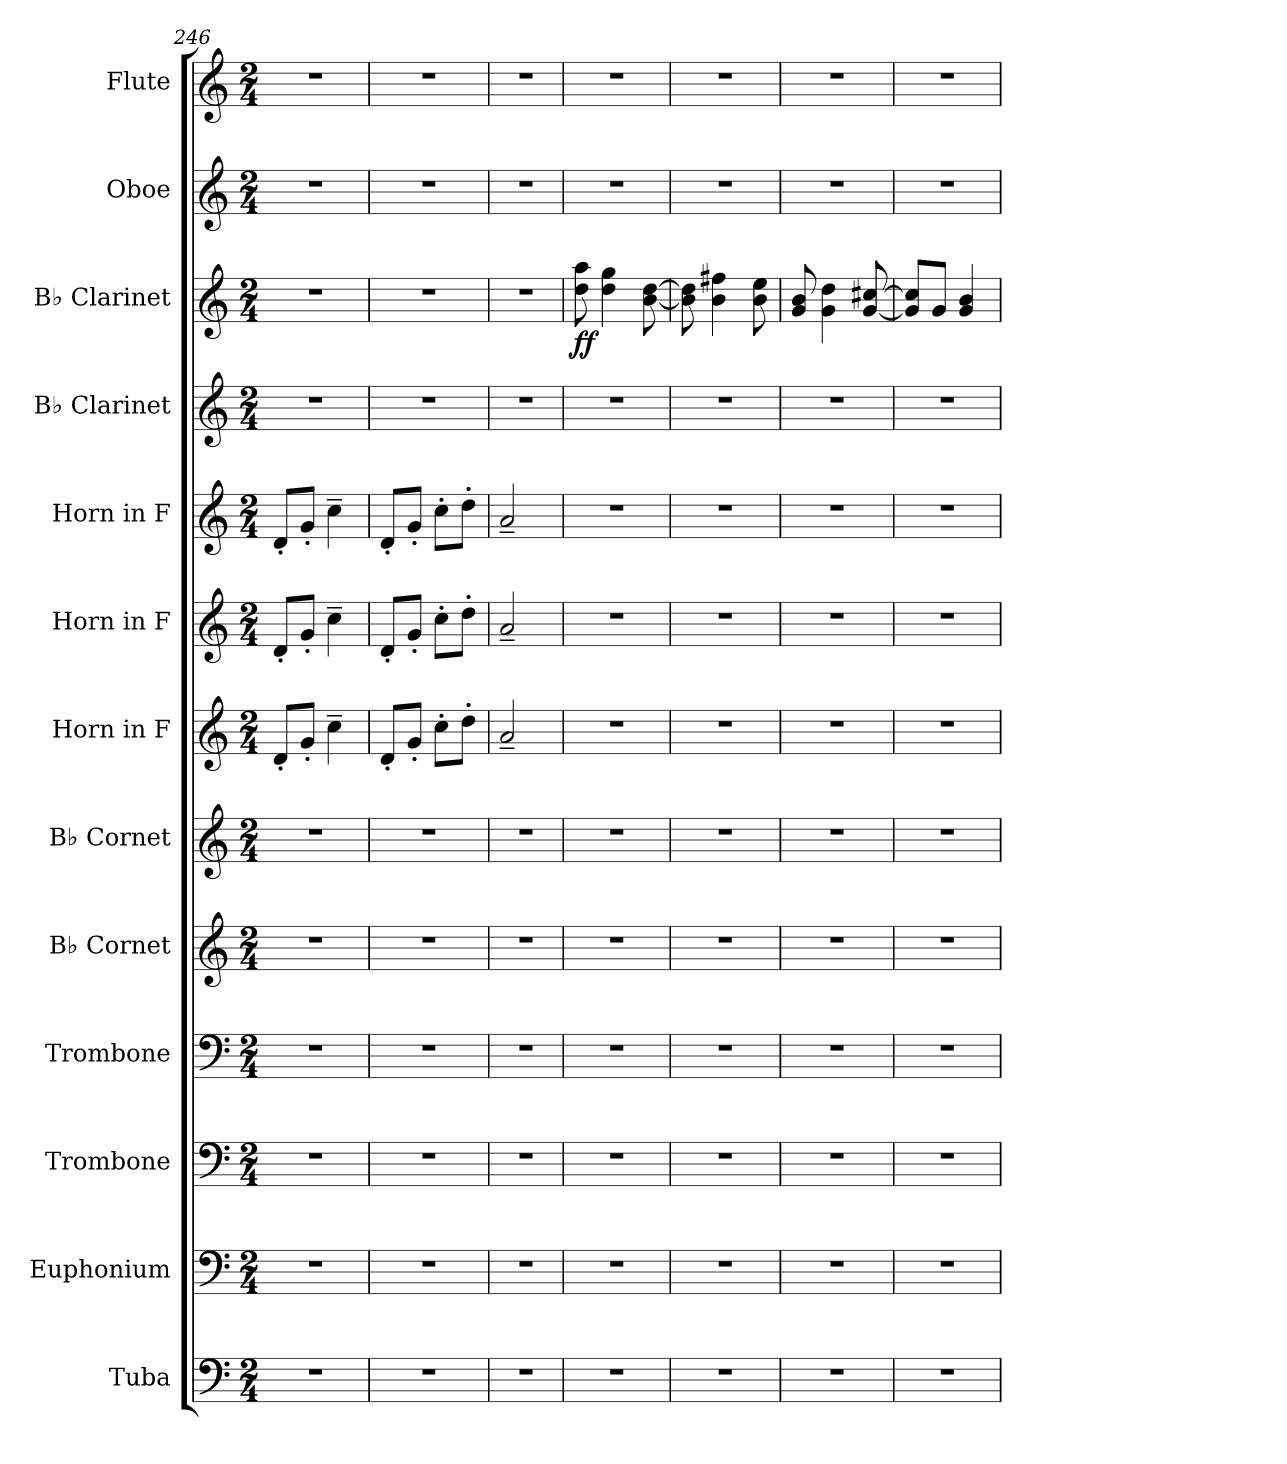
**kern	**kern	**kern	**kern	**kern	**kern	**kern	**kern	**kern	**kern	**kern	**dynam	**kern	**kern
*part13	*part12	*part11	*part10	*part9	*part8	*part7	*part6	*part5	*part4	*part3	*part3	*part2	*part1
*staff13	*staff12	*staff11	*staff10	*staff9	*staff8	*staff7	*staff6	*staff5	*staff4	*staff3	*staff3	*staff2	*staff1
*I"Tuba	*I"Euphonium	*I"Trombone	*I"Trombone	*I"B♭ Cornet	*I"B♭ Cornet	*I"Horn in F	*I"Horn in F	*I"Horn in F	*I"B♭ Clarinet	*I"B♭ Clarinet	*	*I"Oboe	*I"Flute
*I'Tba.	*I'Euph.	*I'Tbn.	*I'Tbn.	*I'B♭ Cnt.	*I'B♭ Cnt.	*	*	*	*I'B♭ Cl.	*I'B♭ Cl.	*	*I'Ob.	*I'Fl.
*clefF4	*clefF4	*clefF4	*clefF4	*clefG2	*clefG2	*clefG2	*clefG2	*clefG2	*clefG2	*clefG2	*	*clefG2	*clefG2
*	*	*	*	*ITrd1c2	*ITrd1c2	*ITrd4c7	*ITrd4c7	*ITrd4c7	*ITrd1c2	*ITrd1c2	*	*	*
*k[]	*k[]	*k[]	*k[]	*k[b-e-]	*k[b-e-]	*k[b-]	*k[b-]	*k[b-]	*k[b-e-]	*k[b-e-]	*	*k[]	*k[]
*M2/4	*M2/4	*M2/4	*M2/4	*M2/4	*M2/4	*M2/4	*M2/4	*M2/4	*M2/4	*M2/4	*	*M2/4	*M2/4
=246	=246	=246	=246	=246	=246	=246	=246	=246	=246	=246	=246	=246	=246
2r	2r	2r	2r	2r	2r	8G'/L	8G'/L	8G'/L	2r	2r	.	2r	2r
.	.	.	.	.	.	8c'/J	8c'/J	8c'/J	.	.	.	.	.
.	.	.	.	.	.	4f~\	4f~\	4f~\	.	.	.	.	.
=247	=247	=247	=247	=247	=247	=247	=247	=247	=247	=247	=247	=247	=247
2r	2r	2r	2r	2r	2r	8G'/L	8G'/L	8G'/L	2r	2r	.	2r	2r
.	.	.	.	.	.	8c'/J	8c'/J	8c'/J	.	.	.	.	.
.	.	.	.	.	.	8f'\L	8f'\L	8f'\L	.	.	.	.	.
.	.	.	.	.	.	8g'\J	8g'\J	8g'\J	.	.	.	.	.
=248	=248	=248	=248	=248	=248	=248	=248	=248	=248	=248	=248	=248	=248
2r	2r	2r	2r	2r	2r	2d~/	2d~/	2d~/	2r	2r	.	2r	2r
=249	=249	=249	=249	=249	=249	=249	=249	=249	=249	=249	=249	=249	=249
!	!	!	!	!	!	!	!	!	!	!	!LO:DY:b	!	!
2r	2r	2r	2r	2r	2r	2r	2r	2r	2r	8cc\ 8gg\	ff	2r	2r
.	.	.	.	.	.	.	.	.	.	4cc\ 4ff\	.	.	.
.	.	.	.	.	.	.	.	.	.	[8a\ [8cc\	.	.	.
=250	=250	=250	=250	=250	=250	=250	=250	=250	=250	=250	=250	=250	=250
2r	2r	2r	2r	2r	2r	2r	2r	2r	2r	8a\] 8cc\]	.	2r	2r
.	.	.	.	.	.	.	.	.	.	4a\ 4een\	.	.	.
.	.	.	.	.	.	.	.	.	.	8a\ 8dd\	.	.	.
=251	=251	=251	=251	=251	=251	=251	=251	=251	=251	=251	=251	=251	=251
2r	2r	2r	2r	2r	2r	2r	2r	2r	2r	8f/ 8a/	.	2r	2r
.	.	.	.	.	.	.	.	.	.	4f\ 4cc\	.	.	.
.	.	.	.	.	.	.	.	.	.	[8f/ [8bn/	.	.	.
!!LO:PB:g=z
=252	=252	=252	=252	=252	=252	=252	=252	=252	=252	=252	=252	=252	=252
2r	2r	2r	2r	2r	2r	2r	2r	2r	2r	8f/] 8b/]L	.	2r	2r
.	.	.	.	.	.	.	.	.	.	8f/J	.	.	.
.	.	.	.	.	.	.	.	.	.	4f/ 4a/	.	.	.
=	=	=	=	=	=	=	=	=	=	=	=	=	=
*-	*-	*-	*-	*-	*-	*-	*-	*-	*-	*-	*-	*-	*-
